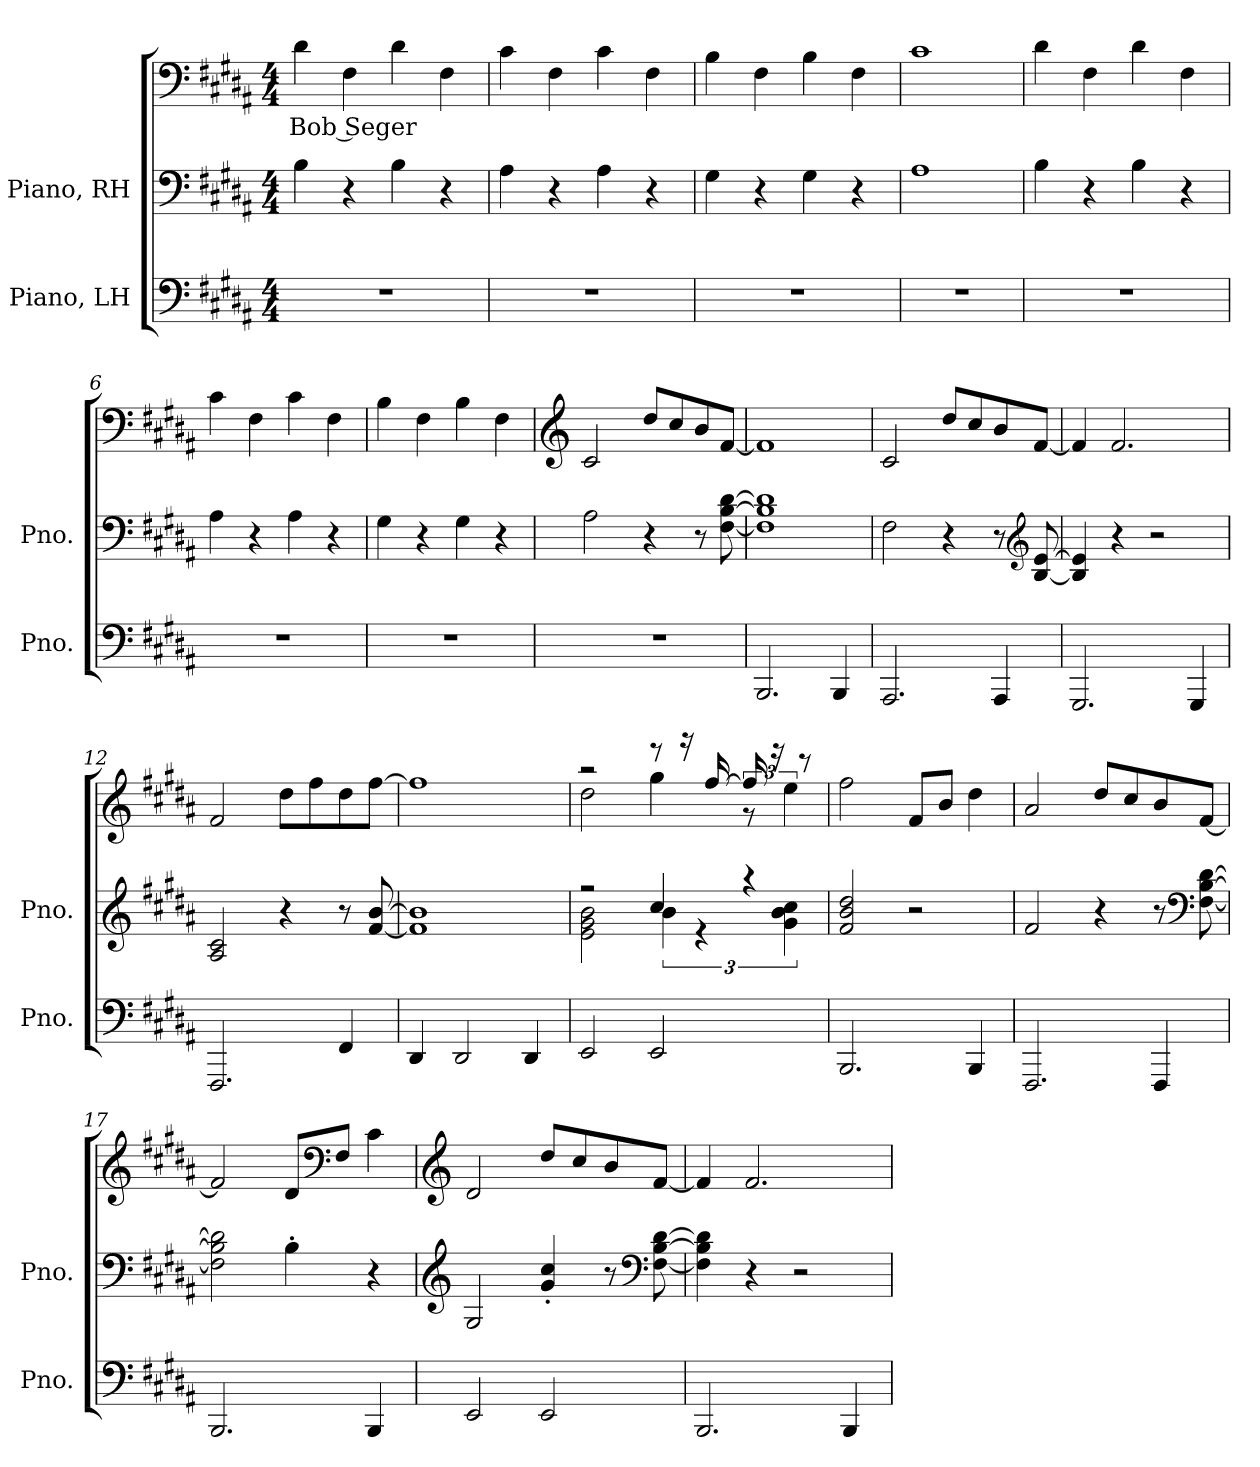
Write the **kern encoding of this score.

**kern	**kern	**kern	**text
*part2	*part1	*part1	*part1
*staff3	*staff2	*staff1	*staff1
*I"Piano, LH	*I"Piano, RH	*	*
*I'Pno.	*I'Pno.	*	*
*clefF4	*clefF4	*clefF4	*
*k[f#c#g#d#a#]	*k[f#c#g#d#a#]	*k[f#c#g#d#a#]	*
*M4/4	*M4/4	*M4/4	*
*MM112	*MM112	*MM112	*
=1	=1	=1	=1
!	!	!	!LO:LY:b
1r	4B\	4d#\	Bob Seger
.	4r	4F#\	.
.	4B\	4d#\	.
.	4r	4F#\	.
=2	=2	=2	=2
1r	4A#\	4c#\	.
.	4r	4F#\	.
.	4A#\	4c#\	.
.	4r	4F#\	.
=3	=3	=3	=3
1r	4G#\	4B\	.
.	4r	4F#\	.
.	4G#\	4B\	.
.	4r	4F#\	.
=4	=4	=4	=4
1r	1A#	1c#	.
=5	=5	=5	=5
1r	4B\	4d#\	.
.	4r	4F#\	.
.	4B\	4d#\	.
.	4r	4F#\	.
=6	=6	=6	=6
1r	4A#\	4c#\	.
.	4r	4F#\	.
.	4A#\	4c#\	.
.	4r	4F#\	.
!!LO:LB:g=z
=7	=7	=7	=7
1r	4G#\	4B\	.
.	4r	4F#\	.
.	4G#\	4B\	.
.	4r	4F#\	.
=8	=8	=8	=8
*	*	*clefG2	*
1r	2A#\	2c#/	.
.	4r	8dd#/L	.
.	.	8cc#/	.
.	8r	8b/	.
.	[8F#\ [8B\ [8d#\	[8f#/J	.
=9	=9	=9	=9
2.BBB/	1F#] 1B] 1d#]	1f#]	.
4BBB/	.	.	.
=10	=10	=10	=10
2.AAA#/	2F#\	2c#/	.
.	4r	8dd#/L	.
.	.	8cc#/	.
4AAA#/	8r	8b/	.
*	*clefG2	*	*
.	[8B/ [8e/	[8f#/J	.
=11	=11	=11	=11
2.GGG#/	4B/] 4e/]	4f#/]	.
.	4r	2.f#/	.
.	2r	.	.
4GGG#/	.	.	.
=12	=12	=12	=12
2.FFF#/	2A#/ 2c#/	2f#/	.
.	4r	8dd#\L	.
.	.	8ff#\	.
4FF#/	8r	8dd#\	.
.	[8f#/ [8b/	[8ff#\J	.
=13	=13	=13	=13
4DD#/	1f#] 1b]	1ff#]	.
2DD#/	.	.	.
4DD#/	.	.	.
!!LO:LB:g=z
=14	=14	=14	=14
*	*^	*^	*
2EE/	2r	2e\ 2g#\ 2b\	2r	2dd#\	.
2EE/	4cc#/	6b\	8r	4gg#\	.
.	.	.	16r	.	.
.	.	6r	.	.	.
.	.	.	[16ff#/	.	.
.	4r	.	16ff#/]	12r	.
.	.	.	16r	.	.
.	.	6g#\ 6b\ 6cc#\	.	6ee\	.
.	.	.	8r	.	.
*	*v	*v	*	*	*
*	*	*v	*v	*
=15	=15	=15	=15
2.BBB/	2f#/ 2b/ 2dd#/	2ff#\	.
.	2r	8f#/L	.
.	.	8b/J	.
4BBB/	.	4dd#\	.
=16	=16	=16	=16
2.FFF#/	2f#/	2a#/	.
.	4r	8dd#/L	.
.	.	8cc#/	.
4FFF#/	8r	8b/	.
*	*clefF4	*	*
.	[8F#\ [8B\ [8d#\	[8f#/J	.
=17	=17	=17	=17
2.BBB/	2F#\] 2B\] 2d#\]	2f#/]	.
.	4B'\	8d#/L	.
*	*	*clefF4	*
.	.	8F#/J	.
4BBB/	4r	4c#\	.
=18	=18	=18	=18
*	*clefG2	*clefG2	*
2EE/	2G#/	2d#/	.
2EE/	4g#/' 4cc#/'	8dd#/L	.
.	.	8cc#/	.
.	8r	8b/	.
*	*clefF4	*	*
.	[8F#\ [8B\ [8d#\	[8f#/J	.
!!LO:LB:g=z
=19	=19	=19	=19
2.BBB/	4F#\] 4B\] 4d#\]	4f#/]	.
.	4r	2.f#/	.
.	2r	.	.
4BBB/	.	.	.
=	=	=	=
*-	*-	*-	*-
